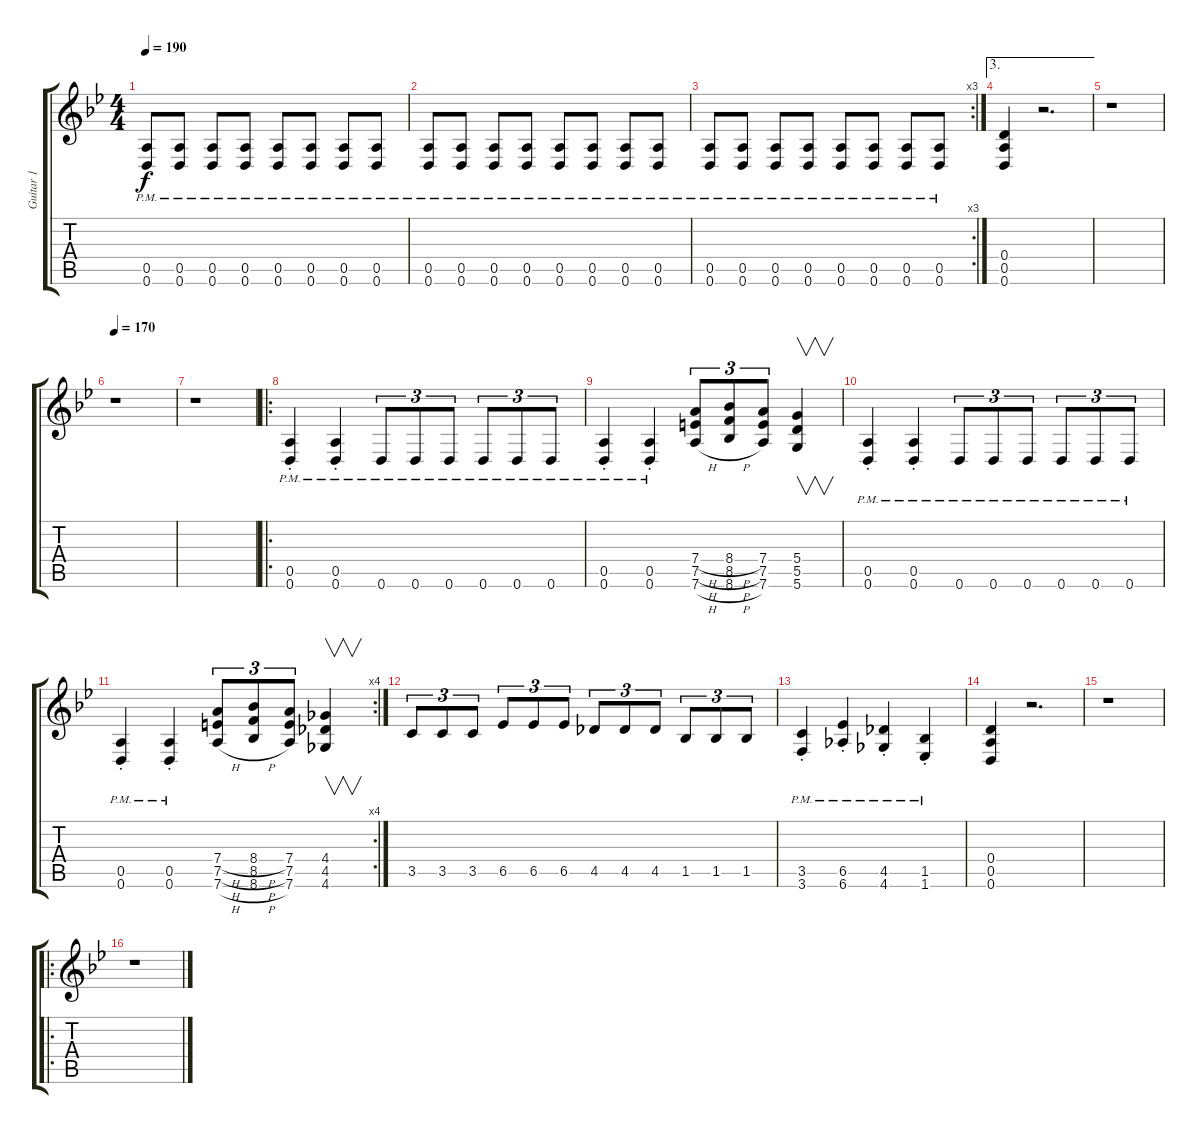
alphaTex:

\track ("Guitar 1" "Guitar 1") {instrument overdrivenguitar}
\staff {score tabs}
\tuning (E4 B3 G3 D3 A2 D2) {hide}
\ts (4 4)
\tempo 190
\clef g2
\ks bb
(0.5{pm} 0.6{pm}).8{dy f} (0.5{pm} 0.6{pm}).8 (0.5{pm} 0.6{pm}).8 (0.5{pm} 0.6{pm}).8 (0.5{pm} 0.6{pm}).8 (0.5{pm} 0.6{pm}).8 (0.5{pm} 0.6{pm}).8 (0.5{pm} 0.6{pm}).8 |
(0.5{pm} 0.6{pm}).8 (0.5{pm} 0.6{pm}).8 (0.5{pm} 0.6{pm}).8 (0.5{pm} 0.6{pm}).8 (0.5{pm} 0.6{pm}).8 (0.5{pm} 0.6{pm}).8 (0.5{pm} 0.6{pm}).8 (0.5{pm} 0.6{pm}).8 |
\rc 3
(0.5{pm} 0.6{pm}).8 (0.5{pm} 0.6{pm}).8 (0.5{pm} 0.6{pm}).8 (0.5{pm} 0.6{pm}).8 (0.5{pm} 0.6{pm}).8 (0.5{pm} 0.6{pm}).8 (0.5{pm} 0.6{pm}).8 (0.5{pm} 0.6{pm}).8 |
\ae 3
(0.4 0.5 0.6).4 r.2{d} |
r.1 |
\tempo 170
r.1 |
r.1 |
\ro
(0.5{pm st} 0.6{pm st}).4 (0.5{pm st} 0.6{pm st}).4 0.6{pm}.8{tu (3 2)} 0.6{pm}.8{tu (3 2)} 0.6{pm}.8{tu (3 2)} 0.6{pm}.8{tu (3 2)} 0.6{pm}.8{tu (3 2)} 0.6{pm}.8{tu (3 2)} |
(0.5{pm st} 0.6{pm st}).4 (0.5{pm st} 0.6{pm st}).4 (7.4{h} 7.5{h} 7.6{h}).8{tu (3 2)} (8.4{h} 8.5{h} 8.6{h}).8{tu (3 2)} (7.4 7.5 7.6).8{tu (3 2)} (5.4 5.5 5.6).4{v} |
(0.5{pm st} 0.6{pm st}).4 (0.5{pm st} 0.6{pm st}).4 0.6{pm}.8{tu (3 2)} 0.6{pm}.8{tu (3 2)} 0.6{pm}.8{tu (3 2)} 0.6{pm}.8{tu (3 2)} 0.6{pm}.8{tu (3 2)} 0.6{pm}.8{tu (3 2)} |
\rc 4
(0.5{pm st} 0.6{pm st}).4 (0.5{pm st} 0.6{pm st}).4 (7.4{h} 7.5{h} 7.6{h}).8{tu (3 2)} (8.4{h} 8.5{h} 8.6{h}).8{tu (3 2)} (7.4 7.5 7.6).8{tu (3 2)} (4.4 4.5 4.6).4{v} |
3.5.8{tu (3 2)} 3.5.8{tu (3 2)} 3.5.8{tu (3 2)} 6.5.8{tu (3 2)} 6.5.8{tu (3 2)} 6.5.8{tu (3 2)} 4.5.8{tu (3 2)} 4.5.8{tu (3 2)} 4.5.8{tu (3 2)} 1.5.8{tu (3 2)} 1.5.8{tu (3 2)} 1.5.8{tu (3 2)} |
(3.5{pm st} 3.6{pm st}).4 (6.5{pm st} 6.6{pm st}).4 (4.5{pm st} 4.6{pm st}).4 (1.5{pm st} 1.6{pm st}).4 |
(0.4 0.5 0.6).4 r.2{d} |
r.1 |
\ro
r.1
